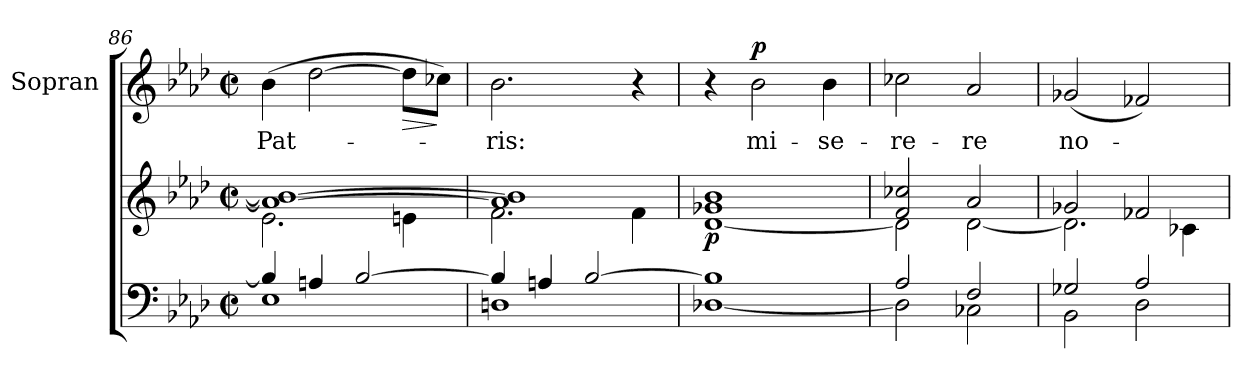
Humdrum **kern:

**kern	**kern	**dynam	**kern	**text	**dynam
*part2	*part2	*part2	*part1	*part1	*part1
*staff3	*staff2	*staff2/3	*staff1	*staff1	*staff1
*	*	*	*I"Sopran	*	*
*	*	*	*I'S.	*	*
*clefF4	*clefG2	*	*clefG2	*	*
*k[b-e-a-d-]	*k[b-e-a-d-]	*	*k[b-e-a-d-]	*	*
*A-:	*A-:	*	*A-:	*	*
*M2/2	*M2/2	*	*M2/2	*	*
*met(c|)	*met(c|)	*	*met(c|)	*	*
=86	=86	=86	=86	=86	=86
*^	*^	*	*	*	*
!	!	!	!	!	!	!LO:LY:b	!
4B-/]	1E-	1a-_ 1b-_	2.e-\	.	(>4b-\	Pat-	.
4An/	.	.	.	.	[2dd-\	.	.
[>2B-/	.	.	.	.	.	.	.
!	!	!	!	!	!	!	!LO:HP:b
.	.	.	4en\	.	8dd-\L]	.	>
.	.	.	.	.	8cc-X\J)	.	]
=87	=87	=87	=87	=87	=87	=87	=87
!	!	!	!	!	!	!LO:LY:b	!
4B-/]	1Dn	1a-] 1b-]	2.f\	.	2.b-\	-ris:	.
4An/	.	.	.	.	.	.	.
[>2B-/	.	.	.	.	.	.	.
.	.	.	4f\	.	4r	.	.
=88	=88	=88	=88	=88	=88	=88	=88
!	!	!	!	!LO:DY:b	!	!	!
1B-]	[<1D-X	1g-X 1b-	[<1d-	p	4r	.	.
!	!	!	!	!	!	!LO:LY:b	!LO:DY:a
.	.	.	.	.	2b-\	mi-	p
!	!	!	!	!	!	!LO:LY:b	!
.	.	.	.	.	4b-\	-se-	.
!!LO:LB:g=z
=89	=89	=89	=89	=89	=89	=89	=89
!	!	!	!	!	!	!LO:LY:b	!
2A-/	2D-\]	2f/ 2cc-X/	2d-\]	.	2cc-X\	-re-	.
!	!	!	!	!	!	!LO:LY:b	!
2F/	2C-X\	2a-/	[<2d-\	.	2a-/	-re	.
=90	=90	=90	=90	=90	=90	=90	=90
!	!	!	!	!	!	!LO:LY:b	!
2G-X/	2BB-\	2g-X/	2.d-\]	.	(<2g-X/	no-	.
2A-/	2D-\	2f-X/	.	.	2f-X/)	.	.
.	.	.	4c-X\	.	.	.	.
*v	*v	*	*	*	*	*	*
*	*v	*v	*	*	*	*
=	=	=	=	=	=
*-	*-	*-	*-	*-	*-
